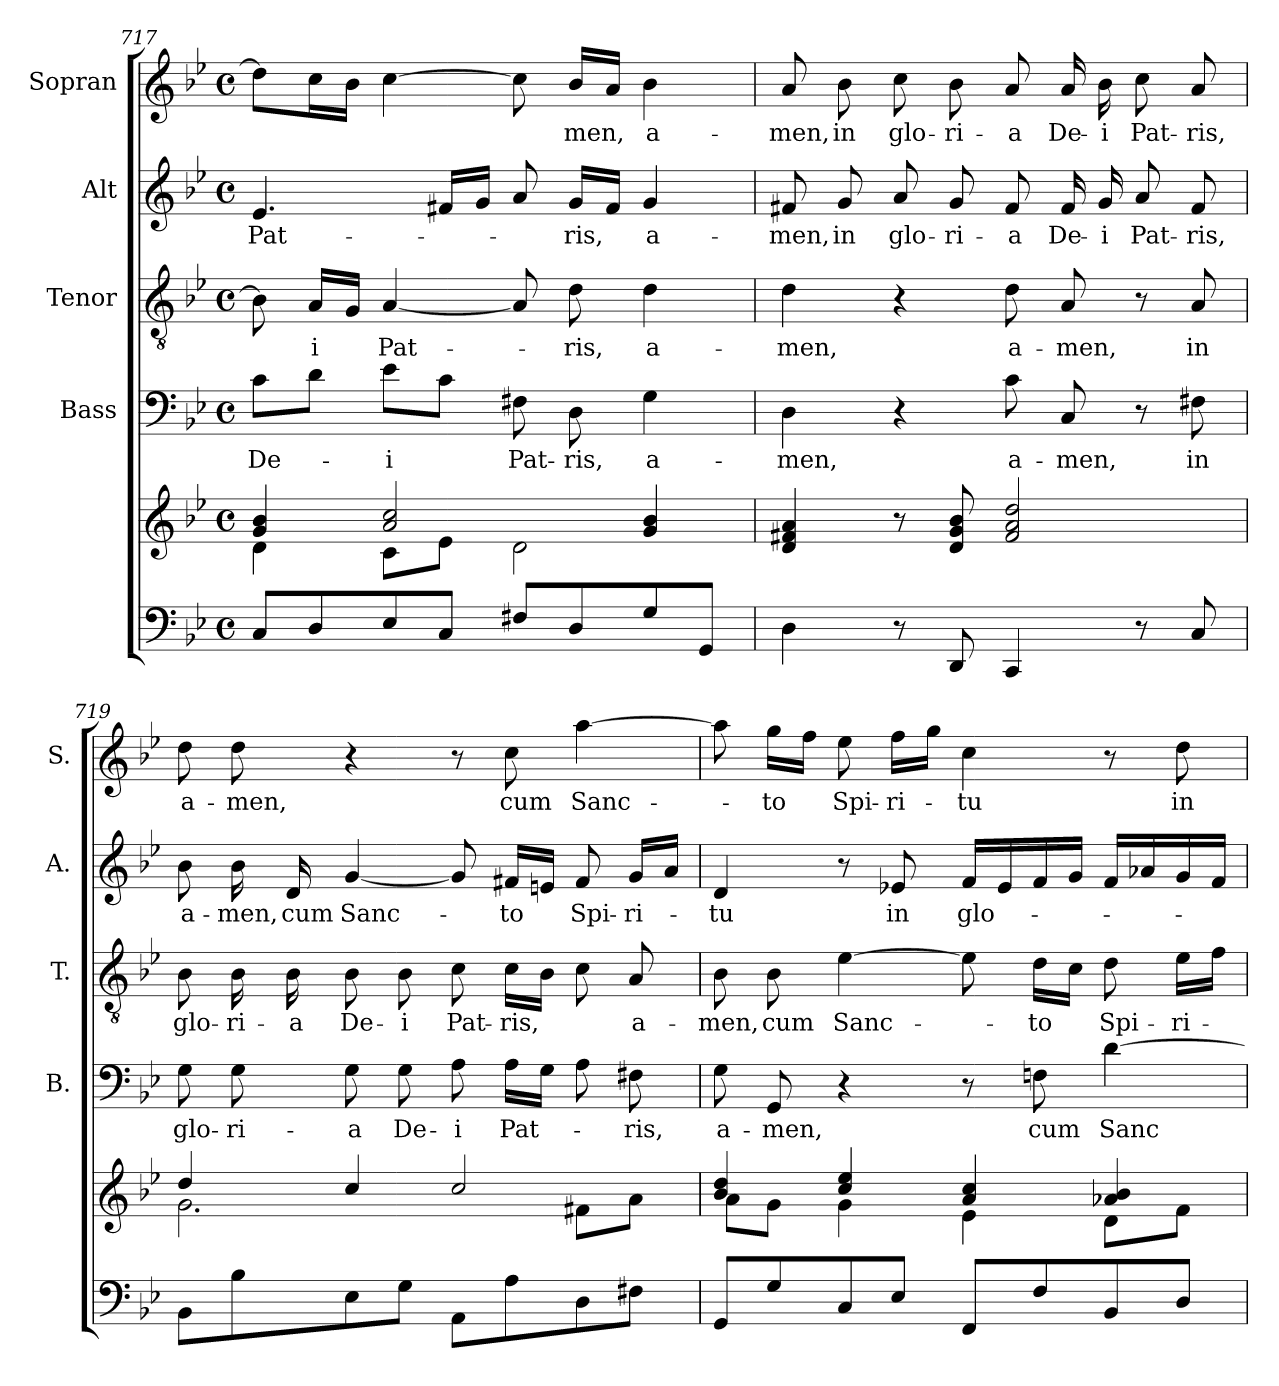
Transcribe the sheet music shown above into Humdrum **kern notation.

**kern	**kern	**kern	**text	**kern	**text	**kern	**text	**kern	**text
*part5	*part5	*part4	*part4	*part3	*part3	*part2	*part2	*part1	*part1
*staff6	*staff5	*staff4	*staff4	*staff3	*staff3	*staff2	*staff2	*staff1	*staff1
*	*	*I"Bass	*	*I"Tenor	*	*I"Alt	*	*I"Sopran	*
*	*	*I'B.	*	*I'T.	*	*I'A.	*	*I'S.	*
!!LO:LB:g=z
*clefF4	*clefG2	*clefF4	*	*clefGv2	*	*clefG2	*	*clefG2	*
*k[b-e-]	*k[b-e-]	*k[b-e-]	*	*k[b-e-]	*	*k[b-e-]	*	*k[b-e-]	*
*B-:	*B-:	*B-:	*	*B-:	*	*B-:	*	*B-:	*
*M4/4	*M4/4	*M4/4	*	*M4/4	*	*M4/4	*	*M4/4	*
*met(c)	*met(c)	*met(c)	*	*met(c)	*	*met(c)	*	*met(c)	*
=717	=717	=717	=717	=717	=717	=717	=717	=717	=717
*	*^	*	*	*	*	*	*	*	*
!	!	!	!	!LO:LY:b	!	!	!	!LO:LY:b	!	!
8C/L	4g/ 4b-/	4d\	8c\L	De-	8B-\]	.	4.e-/	Pat-	8dd\L]	.
!	!	!	!	!	!	!LO:LY:b	!	!	!	!
8D/	.	.	8d\J	.	16A/LL	-i	.	.	16cc\L	.
.	.	.	.	.	16G/JJ	.	.	.	16b-\JJ	.
!	!	!	!	!LO:LY:b	!	!LO:LY:b	!	!	!	!
8E-/	2a/ 2cc/	8c\L	8e-\L	-i	[4A/	Pat-	.	.	[4cc\	.
8C/J	.	8e-\J	8c\J	.	.	.	16f#X/LL	.	.	.
.	.	.	.	.	.	.	16g/JJ	.	.	.
!	!	!	!	!LO:LY:b	!	!	!	!	!	!
8F#X/L	.	2d\	8F#X\	Pat-	8A/]	.	8a/	.	8cc\]	.
!	!	!	!	!LO:LY:b	!	!LO:LY:b	!	!LO:LY:b	!	!LO:LY:b
8D/	.	.	8D\	-ris,	8d\	-ris,	16g/LL	-ris,	16b-/LL	-men,
.	.	.	.	.	.	.	16f#/JJ	.	16a/JJ	.
!	!	!	!	!LO:LY:b	!	!LO:LY:b	!	!LO:LY:b	!	!LO:LY:b
8G/	4g/ 4b-/	.	4G\	a-	4d\	a-	4g/	a-	4b-\	a-
8GG/J	.	.	.	.	.	.	.	.	.	.
*	*v	*v	*	*	*	*	*	*	*	*
=718	=718	=718	=718	=718	=718	=718	=718	=718	=718
!	!	!	!LO:LY:b	!	!LO:LY:b	!	!LO:LY:b	!	!LO:LY:b
4D\	4d/ 4f#X/ 4a/	4D\	-men,	4d\	-men,	8f#X/	-men,	8a/	-men,
!	!	!	!	!	!	!	!LO:LY:b	!	!LO:LY:b
.	.	.	.	.	.	8g/	in	8b-\	in
!	!	!	!	!	!	!	!LO:LY:b	!	!LO:LY:b
8r	8r	4r	.	4r	.	8a/	glo-	8cc\	glo-
!	!	!	!	!	!	!	!LO:LY:b	!	!LO:LY:b
8DD/	8d/ 8g/ 8b-/	.	.	.	.	8g/	-ri-	8b-\	-ri-
!	!	!	!LO:LY:b	!	!LO:LY:b	!	!LO:LY:b	!	!LO:LY:b
4CC/	2f#/ 2a/ 2dd/	8c\	a-	8d\	a-	8f#/	-a	8a/	-a
!	!	!	!LO:LY:b	!	!LO:LY:b	!	!LO:LY:b	!	!LO:LY:b
.	.	8C/	-men,	8A/	-men,	16f#/	De-	16a/	De-
!	!	!	!	!	!	!	!LO:LY:b	!	!LO:LY:b
.	.	.	.	.	.	16g/	-i	16b-\	-i
!	!	!	!	!	!	!	!LO:LY:b	!	!LO:LY:b
8r	.	8r	.	8r	.	8a/	Pat-	8cc\	Pat-
!	!	!	!LO:LY:b	!	!LO:LY:b	!	!LO:LY:b	!	!LO:LY:b
8C/	.	8F#X\	in	8A/	in	8f#/	-ris,	8a/	-ris,
=719	=719	=719	=719	=719	=719	=719	=719	=719	=719
*	*^	*	*	*	*	*	*	*	*
!	!	!	!	!LO:LY:b	!	!LO:LY:b	!	!LO:LY:b	!	!LO:LY:b
8BB-\L	4dd/	2.g\	8G\	glo-	8B-\	glo-	8b-\	a-	8dd\	a-
!	!	!	!	!LO:LY:b	!	!LO:LY:b	!	!LO:LY:b	!	!LO:LY:b
8B-\	.	.	8G\	-ri-	16B-\	-ri-	16b-\	-men,	8dd\	-men,
!	!	!	!	!	!	!LO:LY:b	!	!LO:LY:b	!	!
.	.	.	.	.	16B-\	-a	16d/	cum	.	.
!	!	!	!	!LO:LY:b	!	!LO:LY:b	!	!LO:LY:b	!	!
8E-\	4cc/	.	8G\	-a	8B-\	De-	[4g/	Sanc-	4r	.
!	!	!	!	!LO:LY:b	!	!LO:LY:b	!	!	!	!
8G\J	.	.	8G\	De-	8B-\	-i	.	.	.	.
!	!	!	!	!LO:LY:b	!	!LO:LY:b	!	!	!	!
8AA\L	2cc/	.	8A\	-i	8c\	Pat-	8g/]	.	8r	.
!	!	!	!	!LO:LY:b	!	!LO:LY:b	!	!LO:LY:b	!	!LO:LY:b
8A\	.	.	16A\LL	Pat-	16c\LL	-ris,	16f#X/LL	-to	8cc\	cum
.	.	.	16G\JJ	.	16B-\JJ	.	16en/JJ	.	.	.
!	!	!	!	!	!	!	!	!LO:LY:b	!	!LO:LY:b
8D\	.	8f#X\L	8A\	.	8c\	.	8f#/	Spi-	[4aa\	Sanc-
!	!	!	!	!LO:LY:b	!	!LO:LY:b	!	!LO:LY:b	!	!
8F#X\J	.	8a\J	8F#X\	-ris,	8A/	a-	16g/LL	-ri-	.	.
.	.	.	.	.	.	.	16a/JJ	.	.	.
!!LO:PB:g=z
=720	=720	=720	=720	=720	=720	=720	=720	=720	=720	=720
!	!	!	!	!LO:LY:b	!	!LO:LY:b	!	!LO:LY:b	!	!
8GG/L	4b-/ 4dd/	8a\L	8G\	a-	8B-\	-men,	4d/	-tu	8aa\]	.
!	!	!	!	!LO:LY:b	!	!LO:LY:b	!	!	!	!LO:LY:b
8G/	.	8g\J	8GG/	-men,	8B-\	cum	.	.	16gg\LL	-to
.	.	.	.	.	.	.	.	.	16ff\JJ	.
!	!	!	!	!	!	!LO:LY:b	!	!	!	!LO:LY:b
8C/	4cc/ 4ee-/	4g\	4r	.	[4e-\	Sanc-	8r	.	8ee-\	Spi-
!	!	!	!	!	!	!	!	!LO:LY:b	!	!LO:LY:b
8E-/J	.	.	.	.	.	.	8e-X/	in	16ff\LL	-ri-
.	.	.	.	.	.	.	.	.	16gg\JJ	.
!	!	!	!	!	!	!	!	!LO:LY:b	!	!LO:LY:b
8FF/L	4a/ 4cc/	4e-\	8r	.	8e-\]	.	16f/LL	glo-	4cc\	-tu
.	.	.	.	.	.	.	16e-/	.	.	.
!	!	!	!	!LO:LY:b	!	!LO:LY:b	!	!	!	!
8F/	.	.	8Fn\	cum	16d\LL	-to	16f/	.	.	.
.	.	.	.	.	16c\JJ	.	16g/JJ	.	.	.
!	!	!	!	!LO:LY:b	!	!LO:LY:b	!	!	!	!
8BB-/	4a-X/ 4b-/	8d\L	[4d\	Sanc-	8d\	Spi-	16f/LL	.	8r	.
.	.	.	.	.	.	.	16a-X/	.	.	.
!	!	!	!	!	!	!LO:LY:b	!	!	!	!LO:LY:b
8D/J	.	8f\J	.	.	16e-\LL	-ri-	16g/	.	8dd\	in
.	.	.	.	.	16f\JJ	.	16f/JJ	.	.	.
*	*v	*v	*	*	*	*	*	*	*	*
=	=	=	=	=	=	=	=	=	=
*-	*-	*-	*-	*-	*-	*-	*-	*-	*-
